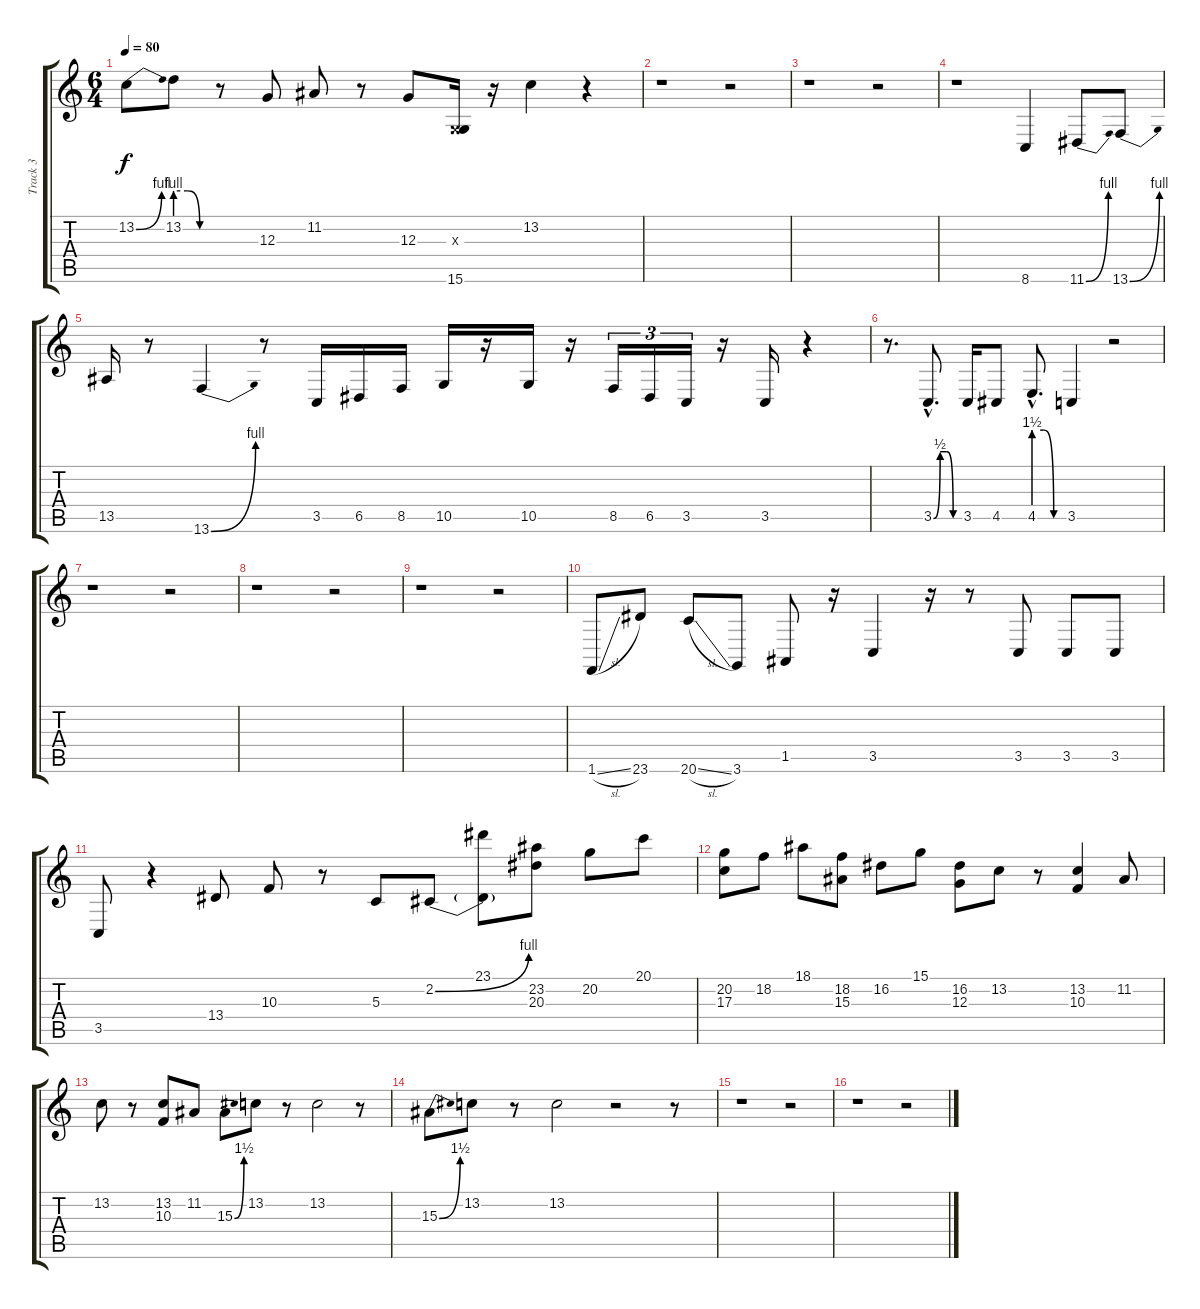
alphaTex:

\track ("Track 3" "Track 3") {instrument pad3polysynth}
\staff {score tabs}
\tuning (E4 B3 G3 D3 A2 E2) {hide}
\ts (6 4)
\tempo 80
\clef g2
\ks c
13.2{be (bend 0 0 60 4)}.8{dy f} 13.2{be (custom 0 4 20 4 40 0 60 0)}.8 r.8 12.3.8 11.2.8 r.8 12.3.8 (0.3{x} 15.6).16 r.16 13.2.4 r.4 |
r.1 r.2 |
r.1 r.2 |
r.1 8.6.4 11.6{be (bend 0 0 60 4)}.8 13.6{be (bend 0 0 60 4)}.8 |
13.5.16 r.8 13.6{be (bend 0 0 60 4)}.4 r.8 3.5.16 6.5.16 8.5.16 10.5.16 r.16 10.5.16 r.16 8.5.16{tu (3 2)} 6.5.16{tu (3 2)} 3.5.16{tu (3 2)} r.16 3.5.16 r.4 |
r.8{d} 3.5{be (custom 0 0 15 2 30 2 45 0 60 0) hac}.8{d} 3.5.16 4.5.8 4.5{be (custom 0 6 20 6 40 0 60 0) hac}.8{d} 3.5.4 r.2 |
r.1 r.2 |
r.1 r.2 |
r.1 r.2 |
1.6{sl}.8 23.6.8 20.6{sl}.8 3.6.8 1.5.8 r.16 3.5.4 r.16 r.8 3.5.8 3.5.8 3.5.8 |
3.5.8 r.4 13.4.8 10.3.8 r.8 5.3.8 2.2{be (bend 0 0 60 4)}.8 (23.1 2.2{t}).8 (23.2 20.3).8 20.2.8 20.1.8 |
(20.2 17.3).8 18.2.8 18.1.8 (18.2 15.3).8 16.2.8 15.1.8 (16.2 12.3).8 13.2.8 r.8 (13.2 10.3).4 11.2.8 |
13.2.8 r.8 (13.2 10.3).8 11.2.8 15.3{be (bend 0 0 60 6)}.8 13.2.8 r.8 13.2.2 r.8 |
15.3{be (bend 0 0 60 6)}.8 13.2.8 r.8 13.2.2 r.2 r.8 |
r.1 r.2 |
r.1 r.2
